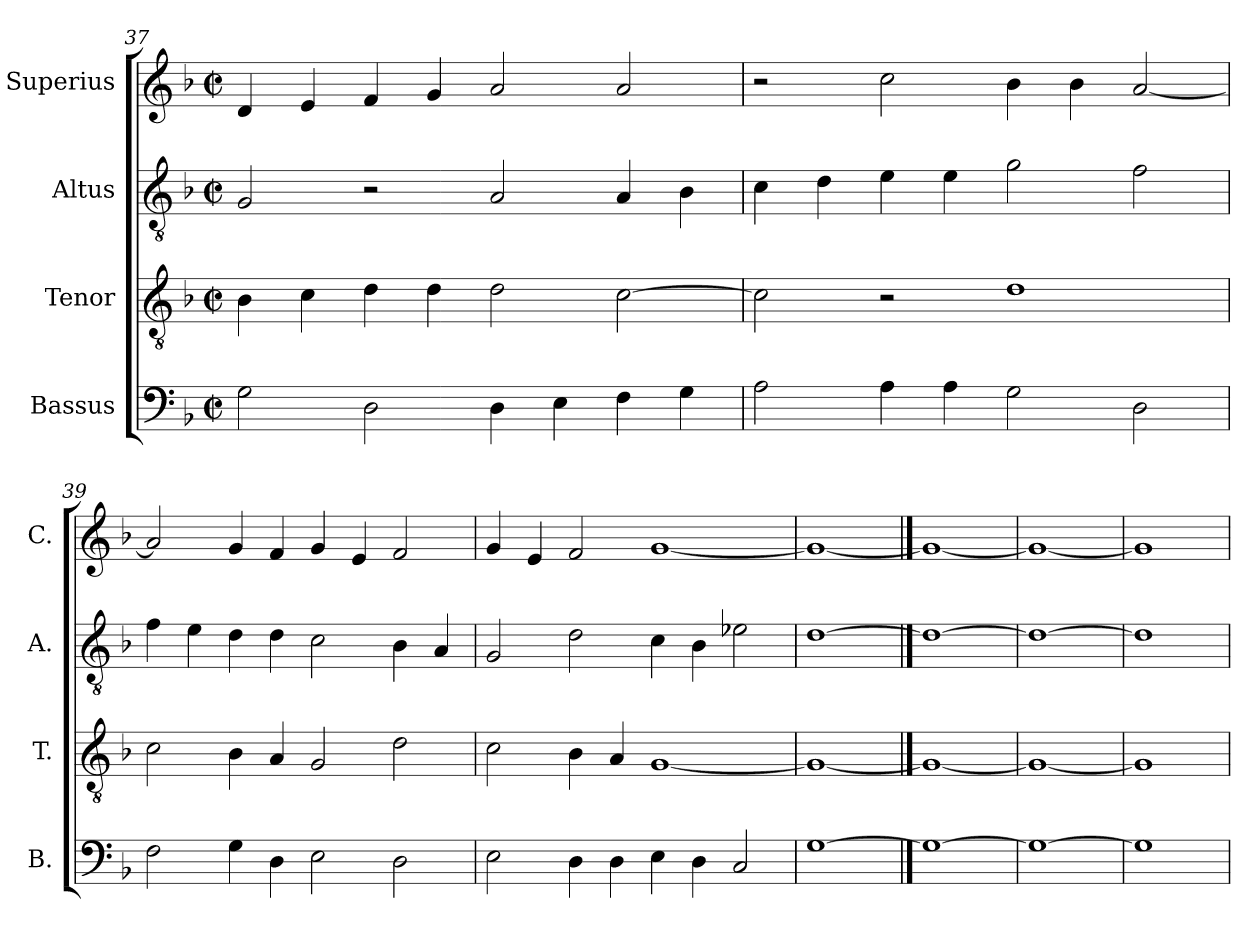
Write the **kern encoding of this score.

**kern	**kern	**kern	**kern
*part4	*part3	*part2	*part1
*staff4	*staff3	*staff2	*staff1
*I"Bassus	*I"Tenor	*I"Altus	*I"Superius
*I'B.	*I'T.	*I'A.	*I'C.
!!LO:PB:g=z
*clefF4	*clefGv2	*clefGv2	*clefG2
*	*ITrd7c12	*ITrd7c12	*
*k[b-]	*k[b-]	*k[b-]	*k[b-]
*F:	*F:	*F:	*F:
*M2/2	*M2/2	*M2/2	*M2/2
*met(c|)	*met(c|)	*met(c|)	*met(c|)
=37	=37	=37	=37
2Gi\	4BB-i\	2GGi/	4di/
.	4Ci\	.	4ei/
2Di\	4Di\	2r	4fi/
.	4Di\	.	4gi/
4Di\	2Di\	2AAi/	2ai/
4Ei\	.	.	.
4Fi\	[>2Ci\	4AAi/	2ai/
4Gi\	.	4BB-i\	.
=38	=38	=38	=38
2Ai\	2Ci\]	4Ci\	2r
.	.	4Di\	.
4Ai\	2r	4Ei\	2cci\
4Ai\	.	4Ei\	.
2Gi\	1Di	2Gi\	4b-i\
.	.	.	4b-i\
2Di\	.	2Fi\	[<2ai/
=39	=39	=39	=39
2Fi\	2Ci\	4Fi\	2ai/]
.	.	4Ei\	.
4Gi\	4BB-i\	4Di\	4gi/
4Di\	4AAi/	4Di\	4fi/
2Ei\	2GGi/	2Ci\	4gi/
.	.	.	4ei/
2Di\	2Di\	4BB-i\	2fi/
.	.	4AAi/	.
=40	=40	=40	=40
2Ei\	2Ci\	2GGi/	4gi/
.	.	.	4ei/
4Di\	4BB-i\	2Di\	2fi/
4Di\	4AAi/	.	.
4Ei\	[<1GGi	4Ci\	[<1gi
4Di\	.	4BB-i\	.
2Ci/	.	2E-Xi\	.
=41	=41	=41	=41
[1Gi	1GGi_<	[1Di	1gi_<
==42	==42	==42	==42
1Gi_	1GGi_	1Di_	1gi_
=43	=43	=43	=43
1Gi_	1GGi_	1Di_	1gi_
=44	=44	=44	=44
1Gi]	1GGi]	1Di]	1gi]
=	=	=	=
*-	*-	*-	*-
